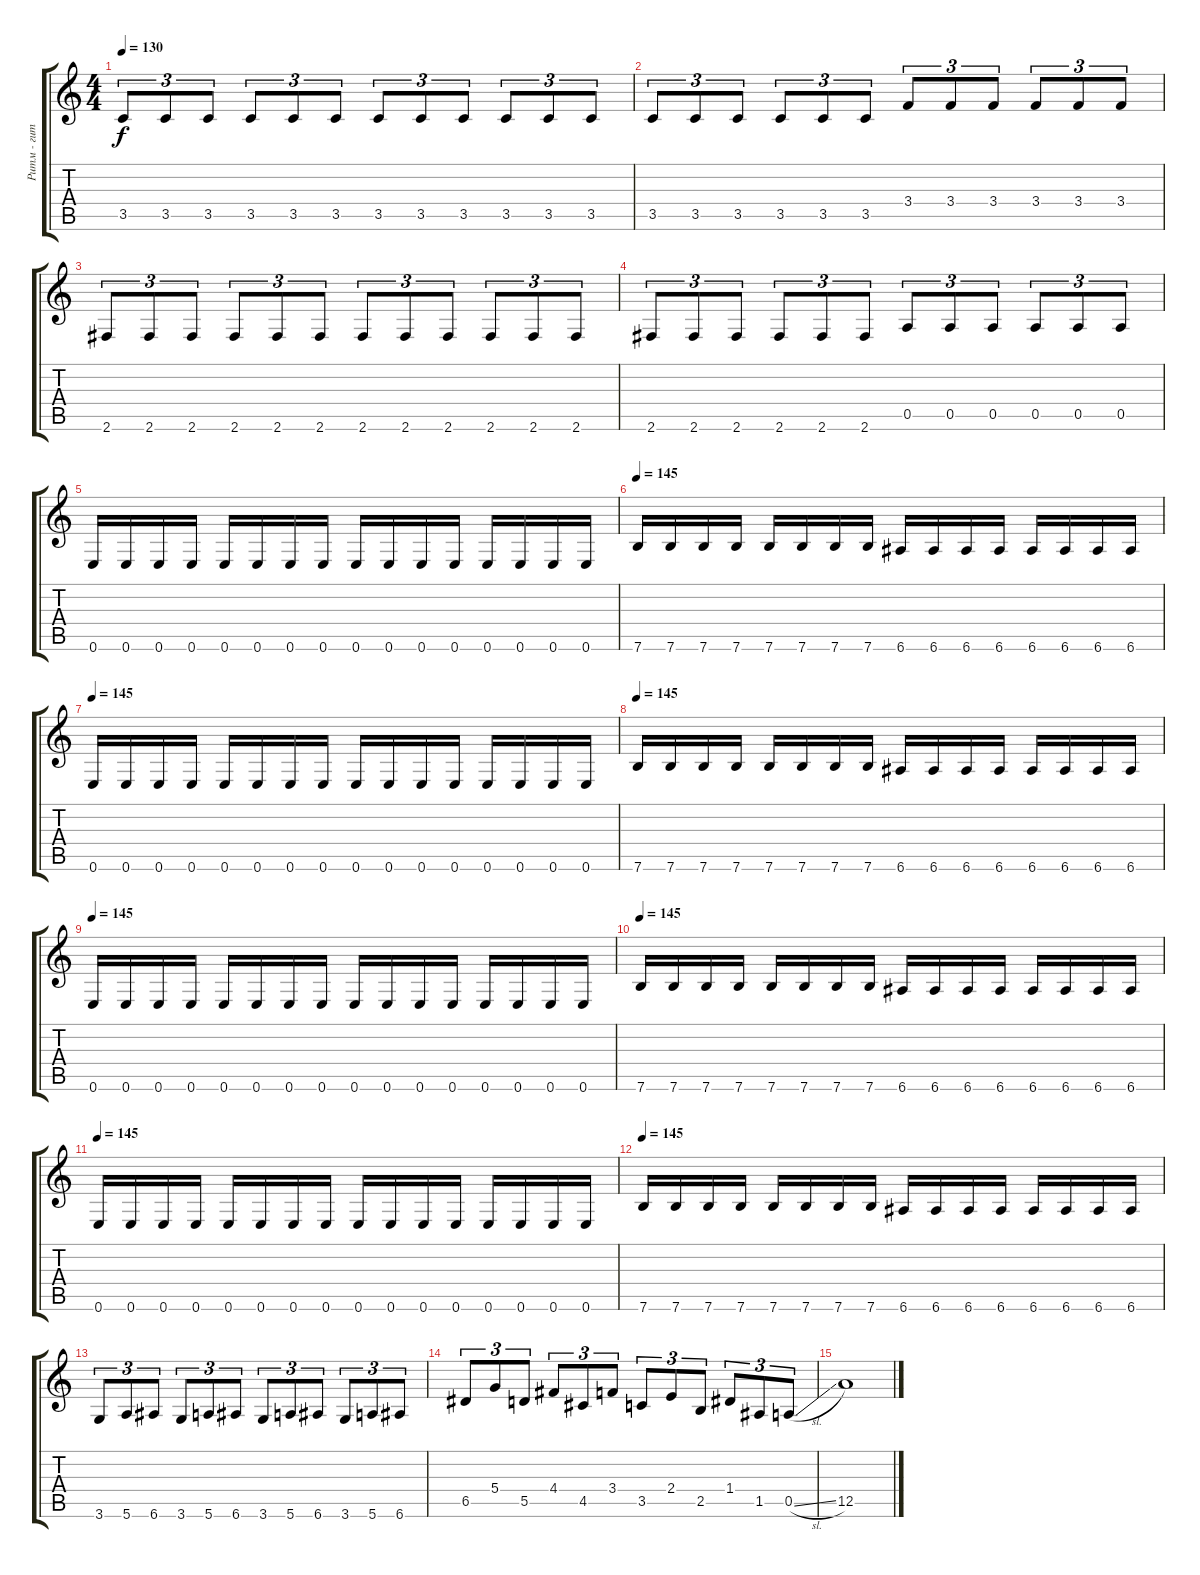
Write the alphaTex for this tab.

\track ("Ритм - гитара" "Ритм - гит") {instrument distortionguitar}
\staff {score tabs}
\tuning (E4 B3 G3 D3 A2 E2) {hide}
\ts (4 4)
\tempo 130
\clef g2
\ks c
3.5.8{tu (3 2) dy f} 3.5.8{tu (3 2)} 3.5.8{tu (3 2)} 3.5.8{tu (3 2)} 3.5.8{tu (3 2)} 3.5.8{tu (3 2)} 3.5.8{tu (3 2)} 3.5.8{tu (3 2)} 3.5.8{tu (3 2)} 3.5.8{tu (3 2)} 3.5.8{tu (3 2)} 3.5.8{tu (3 2)} |
3.5.8{tu (3 2)} 3.5.8{tu (3 2)} 3.5.8{tu (3 2)} 3.5.8{tu (3 2)} 3.5.8{tu (3 2)} 3.5.8{tu (3 2)} 3.4.8{tu (3 2)} 3.4.8{tu (3 2)} 3.4.8{tu (3 2)} 3.4.8{tu (3 2)} 3.4.8{tu (3 2)} 3.4.8{tu (3 2)} |
2.6.8{tu (3 2)} 2.6.8{tu (3 2)} 2.6.8{tu (3 2)} 2.6.8{tu (3 2)} 2.6.8{tu (3 2)} 2.6.8{tu (3 2)} 2.6.8{tu (3 2)} 2.6.8{tu (3 2)} 2.6.8{tu (3 2)} 2.6.8{tu (3 2)} 2.6.8{tu (3 2)} 2.6.8{tu (3 2)} |
2.6.8{tu (3 2)} 2.6.8{tu (3 2)} 2.6.8{tu (3 2)} 2.6.8{tu (3 2)} 2.6.8{tu (3 2)} 2.6.8{tu (3 2)} 0.5.8{tu (3 2)} 0.5.8{tu (3 2)} 0.5.8{tu (3 2)} 0.5.8{tu (3 2)} 0.5.8{tu (3 2)} 0.5.8{tu (3 2)} |
0.6.16 0.6.16 0.6.16 0.6.16 0.6.16 0.6.16 0.6.16 0.6.16 0.6.16 0.6.16 0.6.16 0.6.16 0.6.16 0.6.16 0.6.16 0.6.16 |
\tempo 145
7.6.16 7.6.16 7.6.16 7.6.16 7.6.16 7.6.16 7.6.16 7.6.16 6.6.16 6.6.16 6.6.16 6.6.16 6.6.16 6.6.16 6.6.16 6.6.16 |
\tempo 145
0.6.16 0.6.16 0.6.16 0.6.16 0.6.16 0.6.16 0.6.16 0.6.16 0.6.16 0.6.16 0.6.16 0.6.16 0.6.16 0.6.16 0.6.16 0.6.16 |
\tempo 145
7.6.16 7.6.16 7.6.16 7.6.16 7.6.16 7.6.16 7.6.16 7.6.16 6.6.16 6.6.16 6.6.16 6.6.16 6.6.16 6.6.16 6.6.16 6.6.16 |
\tempo 145
0.6.16 0.6.16 0.6.16 0.6.16 0.6.16 0.6.16 0.6.16 0.6.16 0.6.16 0.6.16 0.6.16 0.6.16 0.6.16 0.6.16 0.6.16 0.6.16 |
\tempo 145
7.6.16 7.6.16 7.6.16 7.6.16 7.6.16 7.6.16 7.6.16 7.6.16 6.6.16 6.6.16 6.6.16 6.6.16 6.6.16 6.6.16 6.6.16 6.6.16 |
\tempo 145
0.6.16 0.6.16 0.6.16 0.6.16 0.6.16 0.6.16 0.6.16 0.6.16 0.6.16 0.6.16 0.6.16 0.6.16 0.6.16 0.6.16 0.6.16 0.6.16 |
\tempo 145
7.6.16 7.6.16 7.6.16 7.6.16 7.6.16 7.6.16 7.6.16 7.6.16 6.6.16 6.6.16 6.6.16 6.6.16 6.6.16 6.6.16 6.6.16 6.6.16 |
3.6.8{tu (3 2)} 5.6.8{tu (3 2)} 6.6.8{tu (3 2)} 3.6.8{tu (3 2)} 5.6.8{tu (3 2)} 6.6.8{tu (3 2)} 3.6.8{tu (3 2)} 5.6.8{tu (3 2)} 6.6.8{tu (3 2)} 3.6.8{tu (3 2)} 5.6.8{tu (3 2)} 6.6.8{tu (3 2)} |
6.5.8{tu (3 2)} 5.4.8{tu (3 2)} 5.5.8{tu (3 2)} 4.4.8{tu (3 2)} 4.5.8{tu (3 2)} 3.4.8{tu (3 2)} 3.5.8{tu (3 2)} 2.4.8{tu (3 2)} 2.5.8{tu (3 2)} 1.4.8{tu (3 2)} 1.5.8{tu (3 2)} 0.5{sl}.8{tu (3 2)} |
12.5.1
